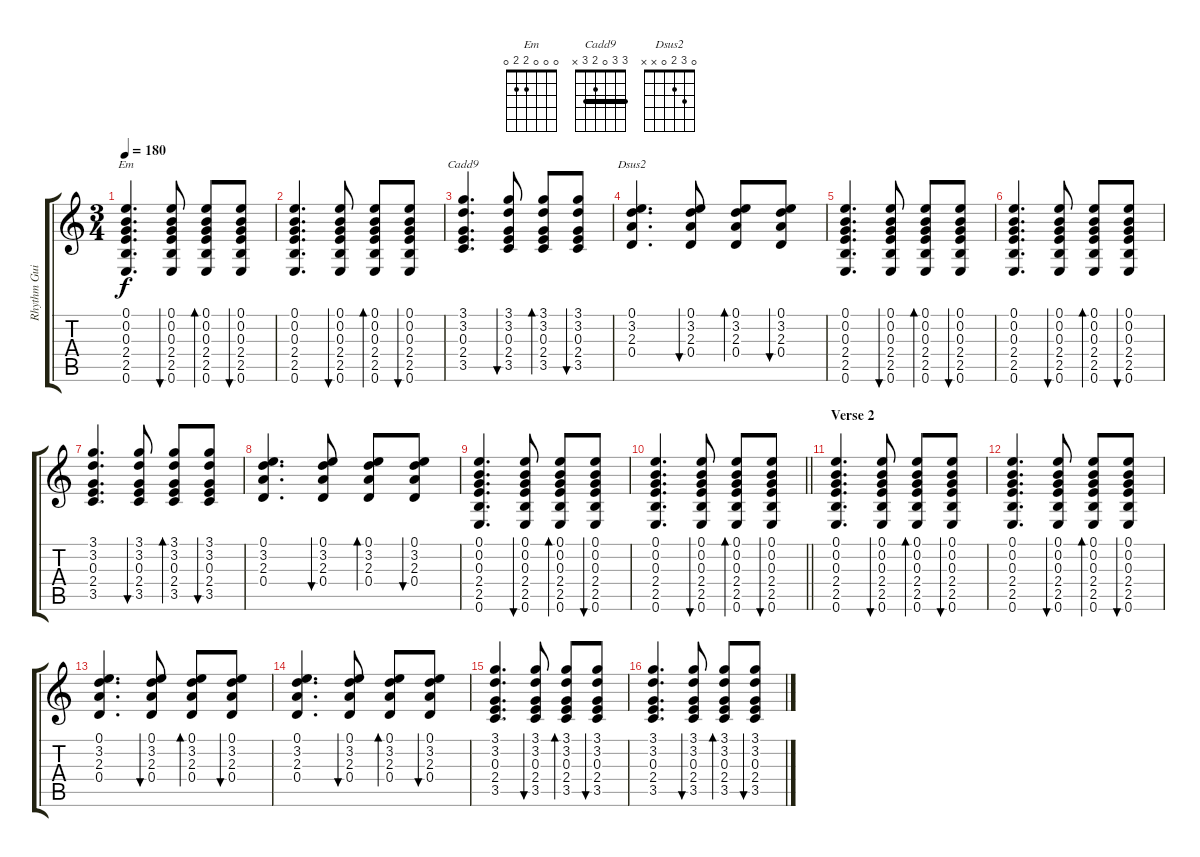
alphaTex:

\track ("Rhythm Guitar" "Rhythm Gui") {instrument acousticguitarsteel}
\staff {score tabs}
\tuning (E4 B3 G3 D3 A2 E2) {hide}
\chord ("Em" 0 0 0 2 2 0)
\chord ("Cadd9" 3 3 0 2 3 x) {barre 3}
\chord ("Dsus2" 0 3 2 0 x x)
\ts (3 4)
\tempo 180
\clef g2
\ks c
(0.1 0.2 0.3 2.4 2.5 0.6).4{d ch "Em" dy f} (0.1 0.2 0.3 2.4 2.5 0.6).8{bu 60} (0.1 0.2 0.3 2.4 2.5 0.6).8{bd 60} (0.1 0.2 0.3 2.4 2.5 0.6).8{bu 60} |
(0.1 0.2 0.3 2.4 2.5 0.6).4{d} (0.1 0.2 0.3 2.4 2.5 0.6).8{bu 60} (0.1 0.2 0.3 2.4 2.5 0.6).8{bd 60} (0.1 0.2 0.3 2.4 2.5 0.6).8{bu 60} |
(3.1 3.2 0.3 2.4 3.5).4{d ch "Cadd9"} (3.1 3.2 0.3 2.4 3.5).8{bu 60} (3.1 3.2 0.3 2.4 3.5).8{bd 60} (3.1 3.2 0.3 2.4 3.5).8{bu 60} |
(0.1 3.2 2.3 0.4).4{d ch "Dsus2"} (0.1 3.2 2.3 0.4).8{bu 60} (0.1 3.2 2.3 0.4).8{bd 60} (0.1 3.2 2.3 0.4).8{bu 60} |
(0.1 0.2 0.3 2.4 2.5 0.6).4{d} (0.1 0.2 0.3 2.4 2.5 0.6).8{bu 60} (0.1 0.2 0.3 2.4 2.5 0.6).8{bd 60} (0.1 0.2 0.3 2.4 2.5 0.6).8{bu 60} |
(0.1 0.2 0.3 2.4 2.5 0.6).4{d} (0.1 0.2 0.3 2.4 2.5 0.6).8{bu 60} (0.1 0.2 0.3 2.4 2.5 0.6).8{bd 60} (0.1 0.2 0.3 2.4 2.5 0.6).8{bu 60} |
(3.1 3.2 0.3 2.4 3.5).4{d} (3.1 3.2 0.3 2.4 3.5).8{bu 60} (3.1 3.2 0.3 2.4 3.5).8{bd 60} (3.1 3.2 0.3 2.4 3.5).8{bu 60} |
(0.1 3.2 2.3 0.4).4{d} (0.1 3.2 2.3 0.4).8{bu 60} (0.1 3.2 2.3 0.4).8{bd 60} (0.1 3.2 2.3 0.4).8{bu 60} |
(0.1 0.2 0.3 2.4 2.5 0.6).4{d} (0.1 0.2 0.3 2.4 2.5 0.6).8{bu 60} (0.1 0.2 0.3 2.4 2.5 0.6).8{bd 60} (0.1 0.2 0.3 2.4 2.5 0.6).8{bu 60} |
\barLineRight lightlight
(0.1 0.2 0.3 2.4 2.5 0.6).4{d} (0.1 0.2 0.3 2.4 2.5 0.6).8{bu 60} (0.1 0.2 0.3 2.4 2.5 0.6).8{bd 60} (0.1 0.2 0.3 2.4 2.5 0.6).8{bu 60} |
\section ("" "Verse 2")
(0.1 0.2 0.3 2.4 2.5 0.6).4{d} (0.1 0.2 0.3 2.4 2.5 0.6).8{bu 60} (0.1 0.2 0.3 2.4 2.5 0.6).8{bd 60} (0.1 0.2 0.3 2.4 2.5 0.6).8{bu 60} |
(0.1 0.2 0.3 2.4 2.5 0.6).4{d} (0.1 0.2 0.3 2.4 2.5 0.6).8{bu 60} (0.1 0.2 0.3 2.4 2.5 0.6).8{bd 60} (0.1 0.2 0.3 2.4 2.5 0.6).8{bu 60} |
(0.1 3.2 2.3 0.4).4{d} (0.1 3.2 2.3 0.4).8{bu 60} (0.1 3.2 2.3 0.4).8{bd 60} (0.1 3.2 2.3 0.4).8{bu 60} |
(0.1 3.2 2.3 0.4).4{d} (0.1 3.2 2.3 0.4).8{bu 60} (0.1 3.2 2.3 0.4).8{bd 60} (0.1 3.2 2.3 0.4).8{bu 60} |
(3.1 3.2 0.3 2.4 3.5).4{d} (3.1 3.2 0.3 2.4 3.5).8{bu 60} (3.1 3.2 0.3 2.4 3.5).8{bd 60} (3.1 3.2 0.3 2.4 3.5).8{bu 60} |
(3.1 3.2 0.3 2.4 3.5).4{d} (3.1 3.2 0.3 2.4 3.5).8{bu 60} (3.1 3.2 0.3 2.4 3.5).8{bd 60} (3.1 3.2 0.3 2.4 3.5).8{bu 60}
